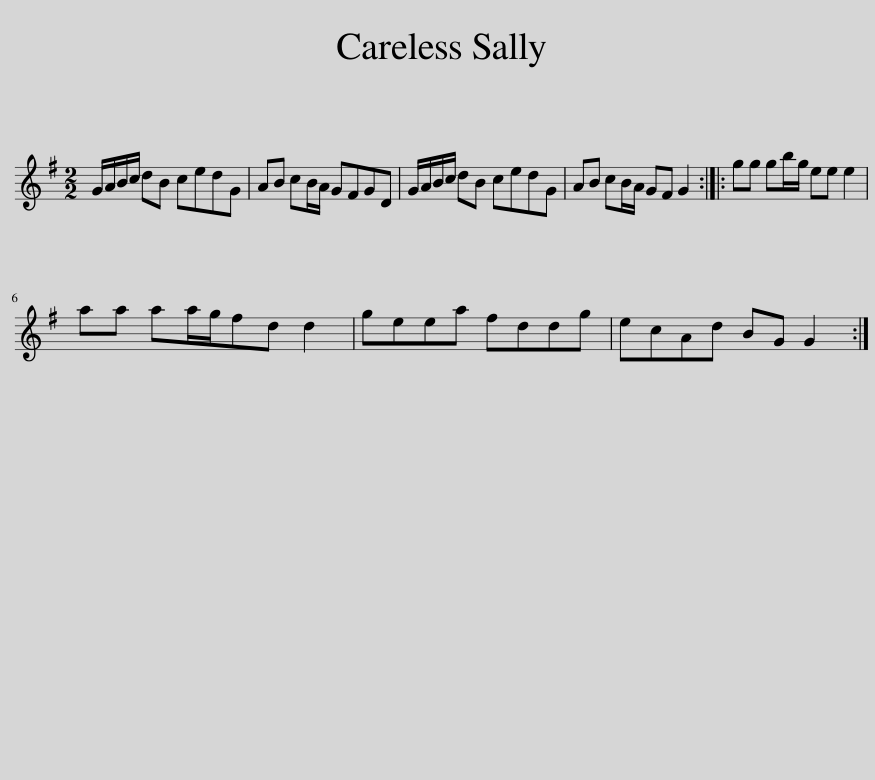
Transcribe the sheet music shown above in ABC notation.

X:1
L:1/8
M:2/2
I:linebreak $
K:G
V:1 treble
V:1
 G/A/B/c/ dB cedG | AB cB/A/ GFGD | G/A/B/c/ dB cedG | AB cB/A/ GF G2 :: gg gb/g/ ee e2 |$ %5
 aa aa/g/fd d2 | geea fddg | ecAd BG G2 :| %8
